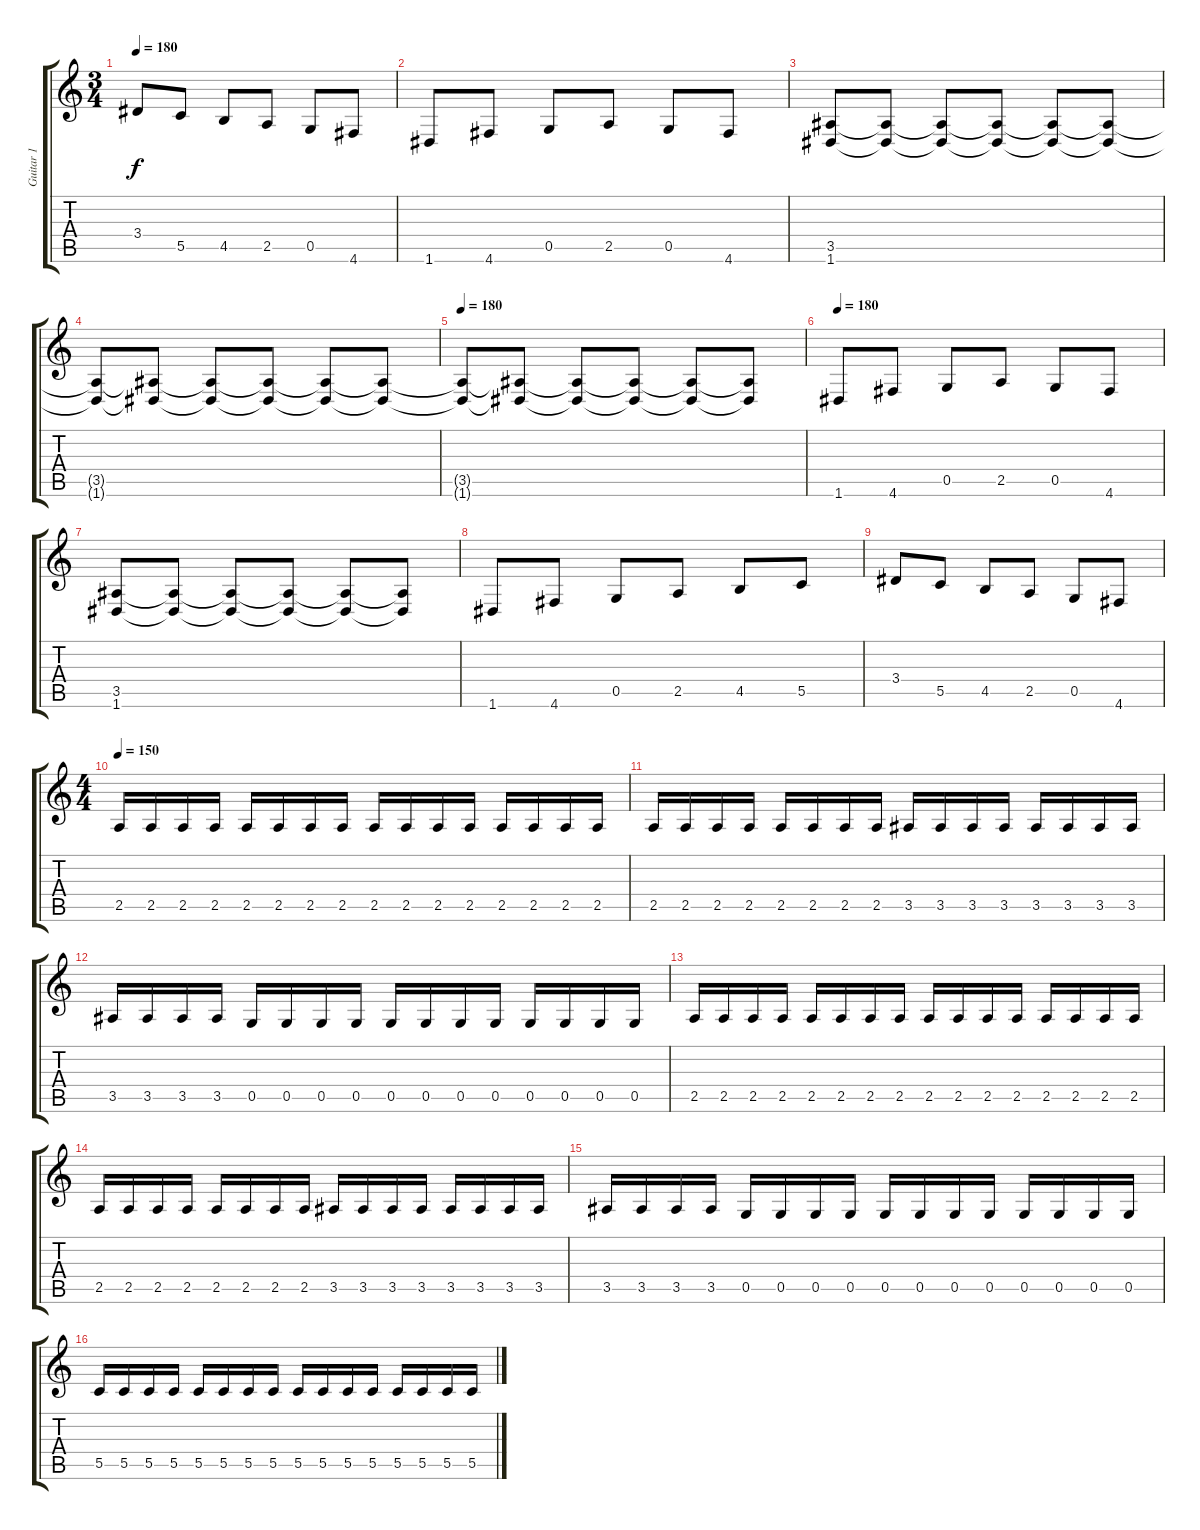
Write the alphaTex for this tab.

\track ("Guitar 1" "Guitar 1") {instrument distortionguitar}
\staff {score tabs}
\tuning (D4 A3 F3 C3 G2 D2) {hide}
\ts (3 4)
\tempo 180
\clef g2
\ks c
3.4.8{dy f} 5.5.8 4.5.8 2.5.8 0.5.8 4.6.8 |
1.6.8 4.6.8 0.5.8 2.5.8 0.5.8 4.6.8 |
(3.5 1.6).8 (3.5{t} 1.6{t}).8 (3.5{t} 1.6{t}).8 (3.5{t} 1.6{t}).8 (3.5{t} 1.6{t}).8 (3.5{t} 1.6{t}).8 |
(3.5{t} 1.6{t}).8 (3.5{t} 1.6{t}).8 (3.5{t} 1.6{t}).8 (3.5{t} 1.6{t}).8 (3.5{t} 1.6{t}).8 (3.5{t} 1.6{t}).8 |
\tempo 180
(3.5{t} 1.6{t}).8 (3.5{t} 1.6{t}).8 (3.5{t} 1.6{t}).8 (3.5{t} 1.6{t}).8 (3.5{t} 1.6{t}).8 (3.5{t} 1.6{t}).8 |
\tempo 180
1.6.8 4.6.8 0.5.8 2.5.8 0.5.8 4.6.8 |
(3.5 1.6).8 (3.5{t} 1.6{t}).8 (3.5{t} 1.6{t}).8 (3.5{t} 1.6{t}).8 (3.5{t} 1.6{t}).8 (3.5{t} 1.6{t}).8 |
1.6.8 4.6.8 0.5.8 2.5.8 4.5.8 5.5.8 |
3.4.8 5.5.8 4.5.8 2.5.8 0.5.8 4.6.8 |
\ts (4 4)
\tempo 150
2.5.16 2.5.16 2.5.16 2.5.16 2.5.16 2.5.16 2.5.16 2.5.16 2.5.16 2.5.16 2.5.16 2.5.16 2.5.16 2.5.16 2.5.16 2.5.16 |
2.5.16 2.5.16 2.5.16 2.5.16 2.5.16 2.5.16 2.5.16 2.5.16 3.5.16 3.5.16 3.5.16 3.5.16 3.5.16 3.5.16 3.5.16 3.5.16 |
3.5.16 3.5.16 3.5.16 3.5.16 0.5.16 0.5.16 0.5.16 0.5.16 0.5.16 0.5.16 0.5.16 0.5.16 0.5.16 0.5.16 0.5.16 0.5.16 |
2.5.16 2.5.16 2.5.16 2.5.16 2.5.16 2.5.16 2.5.16 2.5.16 2.5.16 2.5.16 2.5.16 2.5.16 2.5.16 2.5.16 2.5.16 2.5.16 |
2.5.16 2.5.16 2.5.16 2.5.16 2.5.16 2.5.16 2.5.16 2.5.16 3.5.16 3.5.16 3.5.16 3.5.16 3.5.16 3.5.16 3.5.16 3.5.16 |
3.5.16 3.5.16 3.5.16 3.5.16 0.5.16 0.5.16 0.5.16 0.5.16 0.5.16 0.5.16 0.5.16 0.5.16 0.5.16 0.5.16 0.5.16 0.5.16 |
5.5.16 5.5.16 5.5.16 5.5.16 5.5.16 5.5.16 5.5.16 5.5.16 5.5.16 5.5.16 5.5.16 5.5.16 5.5.16 5.5.16 5.5.16 5.5.16
